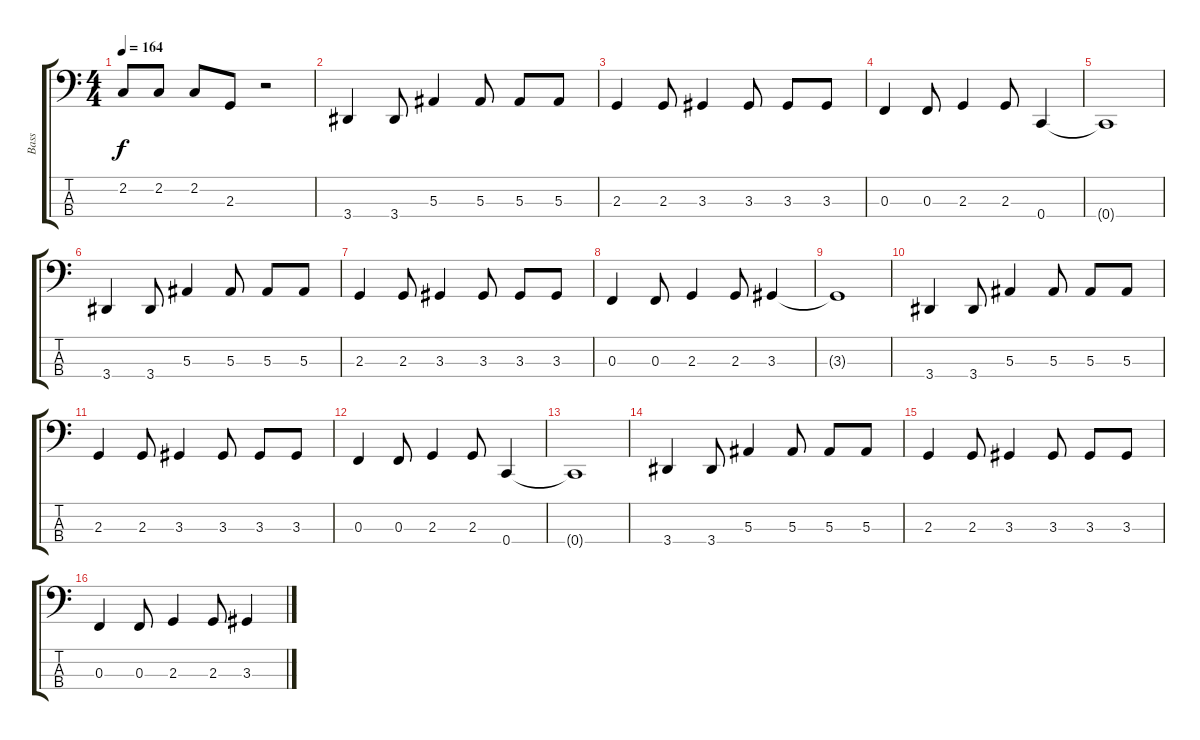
\track ("Bass" "Bass") {instrument electricbassfinger}
\staff {score tabs}
\tuning (Eb2 Bb1 F1 C1) {hide}
\ts (4 4)
\tempo 164
\clef f4
\ks c
2.2.8{dy f} 2.2.8 2.2.8 2.3.8 r.2 |
3.4.4 3.4.8 5.3.4 5.3.8 5.3.8 5.3.8 |
2.3.4 2.3.8 3.3.4 3.3.8 3.3.8 3.3.8 |
0.3.4 0.3.8 2.3.4 2.3.8 0.4.4 |
0.4{t}.1 |
3.4.4 3.4.8 5.3.4 5.3.8 5.3.8 5.3.8 |
2.3.4 2.3.8 3.3.4 3.3.8 3.3.8 3.3.8 |
0.3.4 0.3.8 2.3.4 2.3.8 3.3.4 |
3.3{t}.1 |
3.4.4 3.4.8 5.3.4 5.3.8 5.3.8 5.3.8 |
2.3.4 2.3.8 3.3.4 3.3.8 3.3.8 3.3.8 |
0.3.4 0.3.8 2.3.4 2.3.8 0.4.4 |
0.4{t}.1 |
3.4.4 3.4.8 5.3.4 5.3.8 5.3.8 5.3.8 |
2.3.4 2.3.8 3.3.4 3.3.8 3.3.8 3.3.8 |
0.3.4 0.3.8 2.3.4 2.3.8 3.3.4
